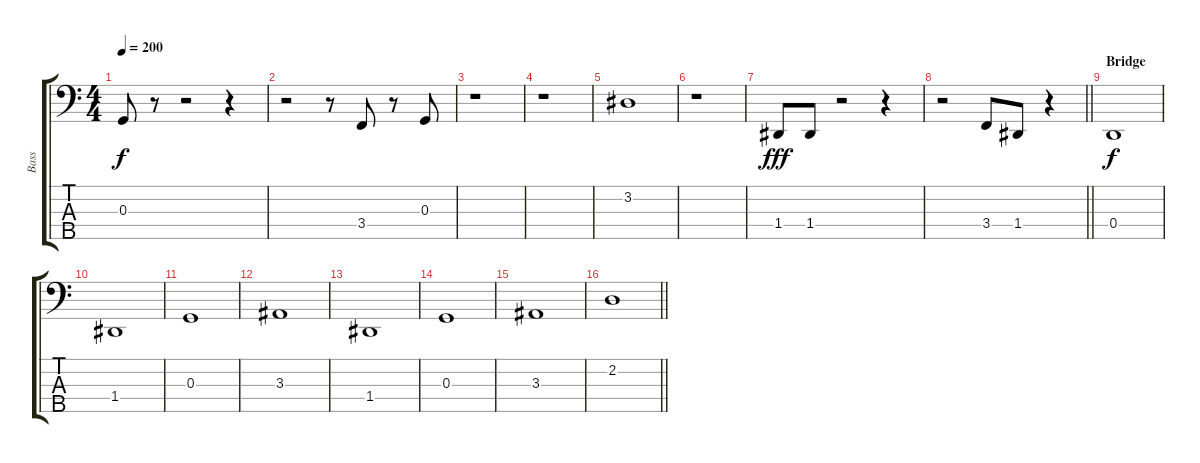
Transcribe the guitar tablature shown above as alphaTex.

\track ("Bass" "Bass") {instrument electricbasspick}
\staff {score tabs}
\tuning (F2 C2 G1 D1 A0) {hide}
\ts (4 4)
\tempo 200
\clef f4
\ks c
0.3.8{dy f} r.8 r.2 r.4 |
r.2 r.8 3.4.8 r.8 0.3.8 |
r.1 |
r.1 |
3.2.1 |
r.1 |
1.4.8{dy fff} 1.4.8 r.2 r.4 |
\barLineRight lightlight
r.2 3.4.8 1.4.8 r.4 |
\section ("" "Bridge")
0.4.1{dy f} |
1.4.1 |
0.3.1 |
3.3.1 |
1.4.1 |
0.3.1 |
3.3.1 |
\barLineRight lightlight
2.2.1
